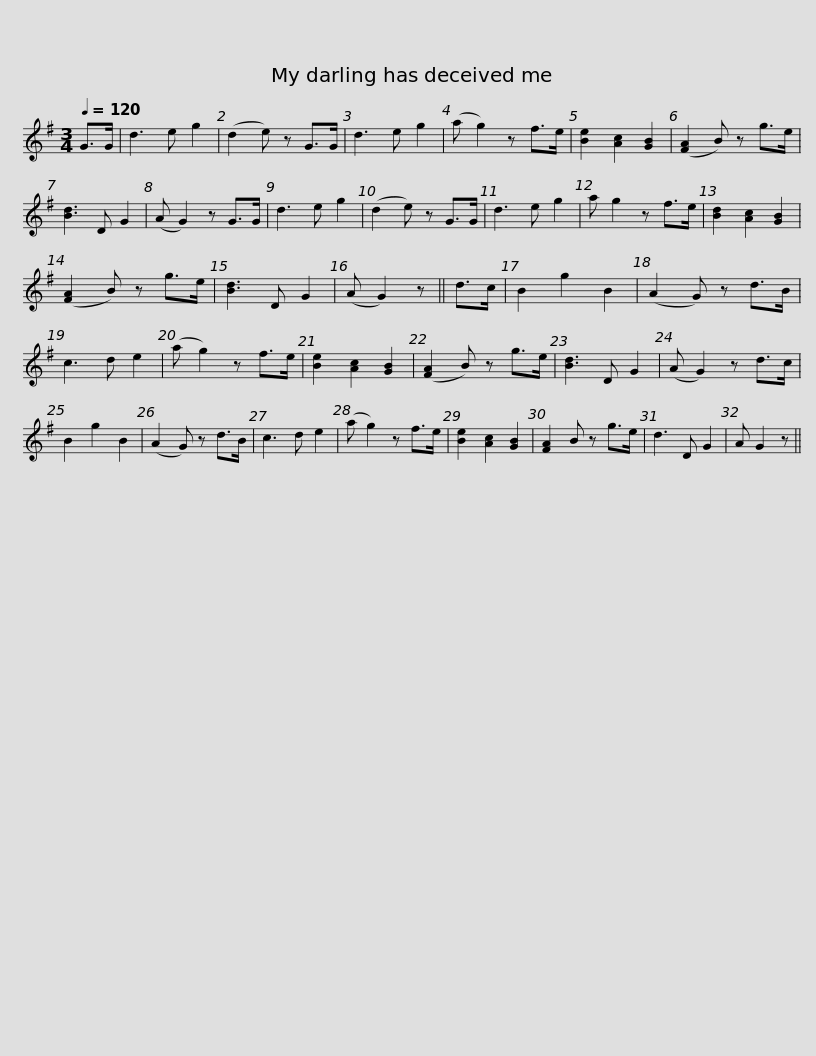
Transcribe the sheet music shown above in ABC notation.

X:1
L:1/8
Q:1/4=120
M:3/4
I:linebreak $
K:G
V:1 treble
V:1
 G>G | d3 e g2 | (d2 e) z G>G | d3 e g2 | (a g2) z f>e | %5
 [Be]2 [Ac]2 [GB]2 | ([FA]2 B) z g>e | [Bd]3 D G2 | (A G2) z G>G | d3 e g2 |$ %10
 (d2 e) z G>G | d3 e g2 | a g2 z f>e | [Bd]2 [Ac]2 [GB]2 | ([FA]2 B) z g>e | %15
 [Bd]3 D G2 | (A G2) z || d>c | B2 g2 B2 | (A2 G) z d>B |$ %20
 c3 d e2 | (a g2) z f>e | [Be]2 [Ac]2 [GB]2 | ([FA]2 B) z g>e | [Bd]3 D G2 | %25
 (A G2) z d>c | B2 g2 B2 | (A2 G) z d>B | c3 d e2 |$ (a g2) z f>e | %30
 [Be]2 [Ac]2 [GB]2 | [FA]2 B z g>e | d3 D G2 | A G2 z || %34
